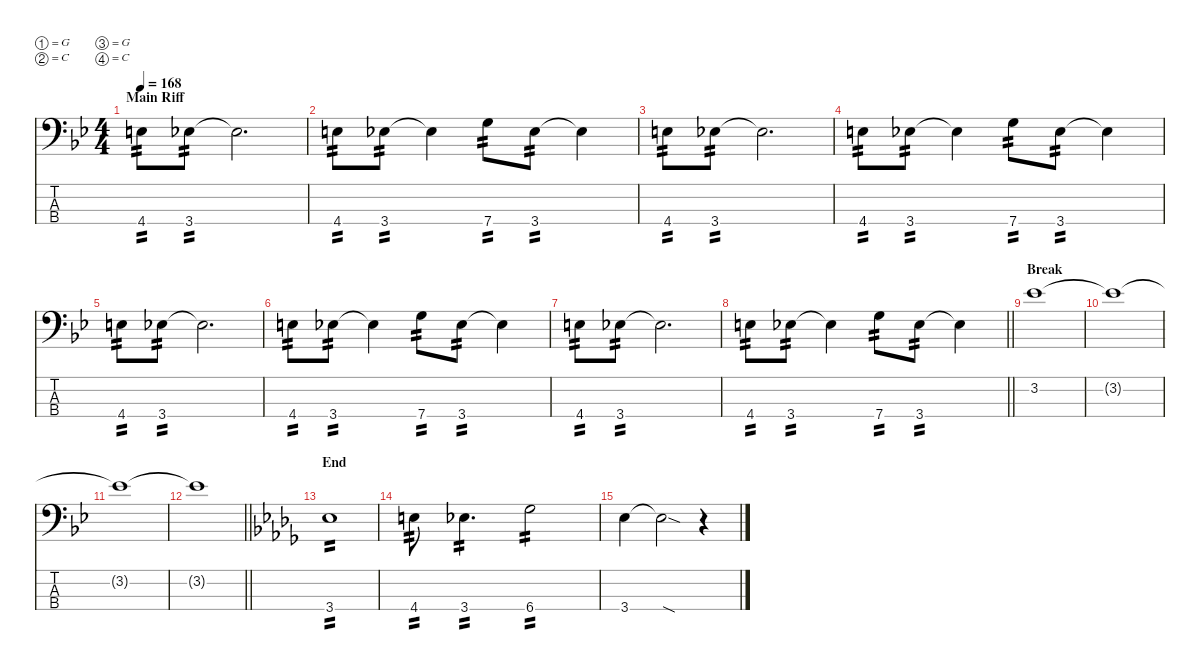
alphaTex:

\defaultSystemsLayout 4
\hideDynamics
\bracketExtendMode nobrackets
\singleTrackTrackNamePolicy hidden
\multiTrackTrackNamePolicy hidden
\firstSystemTrackNameMode fullname
\firstSystemTrackNameOrientation horizontal
\otherSystemsTrackNameOrientation horizontal
\track ("Bass" "el.bs.") {instrument electricbasspick}
\staff {score tabs}
\tuning (G2 C2 G1 C1)
\ts (4 4)
\section ("" "Main Riff")
\tempo 168
\clef f4
\ks bb
4.4{acc forcenatural}.8{ot 8vb tp 2 dy f beam Down} 3.4{acc b}.8{ot 8vb tp 2 beam Down} 3.4{t acc b}.2{d ot 8vb beam Down} |
4.4{acc forcenatural}.8{ot 8vb tp 2 beam Down} 3.4{acc b}.8{ot 8vb tp 2 beam Down} 3.4{t acc b}.4{ot 8vb beam Down} 7.4{acc forcenatural}.8{ot 8vb tp 2 beam Down} 3.4{acc b}.8{ot 8vb tp 2 beam Down} 3.4{t acc b}.4{ot 8vb beam Down} |
4.4{acc forcenatural}.8{ot 8vb tp 2 beam Down} 3.4{acc b}.8{ot 8vb tp 2 beam Down} 3.4{t acc b}.2{d ot 8vb beam Down} |
4.4{acc forcenatural}.8{ot 8vb tp 2 beam Down} 3.4{acc b}.8{ot 8vb tp 2 beam Down} 3.4{t acc b}.4{ot 8vb beam Down} 7.4{acc forcenatural}.8{ot 8vb tp 2 beam Down} 3.4{acc b}.8{ot 8vb tp 2 beam Down} 3.4{t acc b}.4{ot 8vb beam Down} |
4.4{acc forcenatural}.8{ot 8vb tp 2 beam Down} 3.4{acc b}.8{ot 8vb tp 2 beam Down} 3.4{t acc b}.2{d ot 8vb beam Down} |
4.4{acc forcenatural}.8{ot 8vb tp 2 beam Down} 3.4{acc b}.8{ot 8vb tp 2 beam Down} 3.4{t acc b}.4{ot 8vb beam Down} 7.4{acc forcenatural}.8{ot 8vb tp 2 beam Down} 3.4{acc b}.8{ot 8vb tp 2 beam Down} 3.4{t acc b}.4{ot 8vb beam Down} |
4.4{acc forcenatural}.8{ot 8vb tp 2 beam Down} 3.4{acc b}.8{ot 8vb tp 2 beam Down} 3.4{t acc b}.2{d ot 8vb beam Down} |
\barLineRight lightlight
4.4{acc forcenatural}.8{ot 8vb tp 2 beam Down} 3.4{acc b}.8{ot 8vb tp 2 beam Down} 3.4{t acc b}.4{ot 8vb beam Down} 7.4{acc forcenatural}.8{ot 8vb tp 2 beam Down} 3.4{acc b}.8{ot 8vb tp 2 beam Down} 3.4{t acc b}.4{ot 8vb beam Down} |
\section ("" "Break")
3.2{acc b}.1{ot 8vb dy fff beam Down} |
3.2{t acc b}.1{ot 8vb beam Down} |
3.2{t acc b}.1{ot 8vb beam Down} |
\barLineRight lightlight
3.2{t acc b}.1{ot 8vb beam Down} |
\section ("" "End")
\ks db
3.4{acc b}.1{ot 8vb tp 2 beam Down} |
4.4{acc forcenatural}.8{ot 8vb tp 2 beam Down} 3.4{acc b}.4{d ot 8vb tp 2 beam Down} 6.4{acc b}.2{ot 8vb tp 2 beam Down} |
3.4{acc b}.4{ot 8vb dy f beam Down} 3.4{sod t acc b}.2{ot 8vb beam Down} r.4{ot 8vb beam Down}
